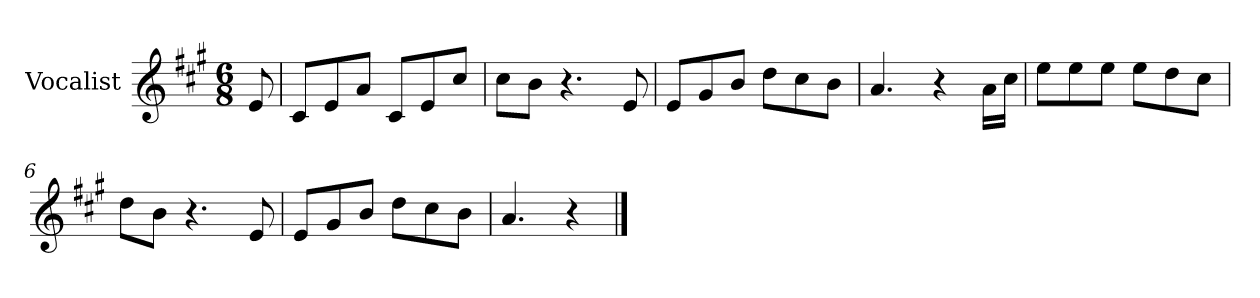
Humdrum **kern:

**kern
*part1
*staff1
*I"Vocalist
*k[f#c#g#]
*A:
*M6/8
=
8e
=1
8c#L
8e
8aJ
8c#L
8e
8cc#J
=2
8cc#L
8bJ
4.r
8e
=3
8eL
8g#
8bJ
8ddL
8cc#
8bJ
=4
4.a
4r
16aLL
16cc#JJ
=5
8eeL
8ee
8eeJ
8eeL
8dd
8cc#J
=6
8ddL
8bJ
4.r
8e
=7
8eL
8g#
8bJ
8ddL
8cc#
8bJ
=8
4.a
4r
==
*-
